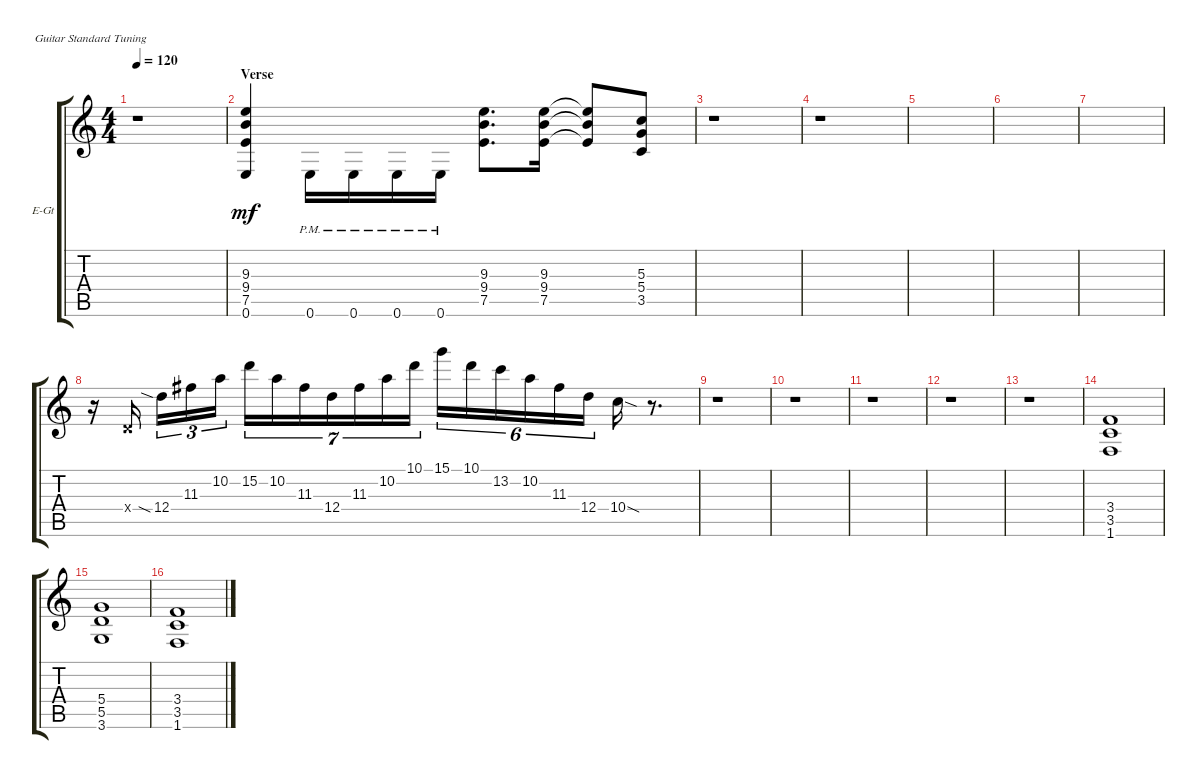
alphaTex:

\defaultSystemsLayout 4
\bracketExtendMode groupsimilarinstruments
\firstSystemTrackNameOrientation horizontal
\otherSystemsTrackNameOrientation horizontal
\track ("VINNIE VINCENT" "E-Gt") {solo instrument distortionguitar}
\staff {score tabs}
\tuning (E4 B3 G3 D3 A2 E2)
\ts (4 4)
\tempo 120
\clef g2
\ks c
r.1{dy mf} |
\section ("" "Verse")
(0.6 7.5 9.4 9.3).4 0.6{pm}.16 0.6{pm}.16 0.6{pm}.16 0.6{pm}.16 (7.5 9.4 9.3).8{d beam invert} (9.3 9.4 7.5).16 (9.3{t} 9.4{t} 7.5{t}).8 (3.5 5.4 5.3).8 |
r.1 |
r.1 |
|
|
|
\scale
0.839307 r.16 0.4{x}.16 12.4{sia}.16{tu (3 2)} 11.3.16{tu (3 2)} 10.2.16{tu (3 2)} 15.2.16{tu (7 4)} 10.2.16{tu (7 4)} 11.3.16{tu (7 4)} 12.4.16{tu (7 4)} 11.3.16{tu (7 4)} 10.2.16{tu (7 4)} 10.1.16{tu (7 4)} 15.1.16{tu (6 4)} 10.1.16{tu (6 4)} 13.2.16{tu (6 4)} 10.2.16{tu (6 4)} 11.3.16{tu (6 4)} 12.4.16{tu (6 4)} 10.4{sod}.16 r.8{d} |
\scale
0.160475 r.1 |
r.1 |
r.1 |
r.1 |
r.1 |
(1.6 3.5 3.4).1 |
(5.4 5.5 3.6).1 |
(1.6 3.5 3.4).1
